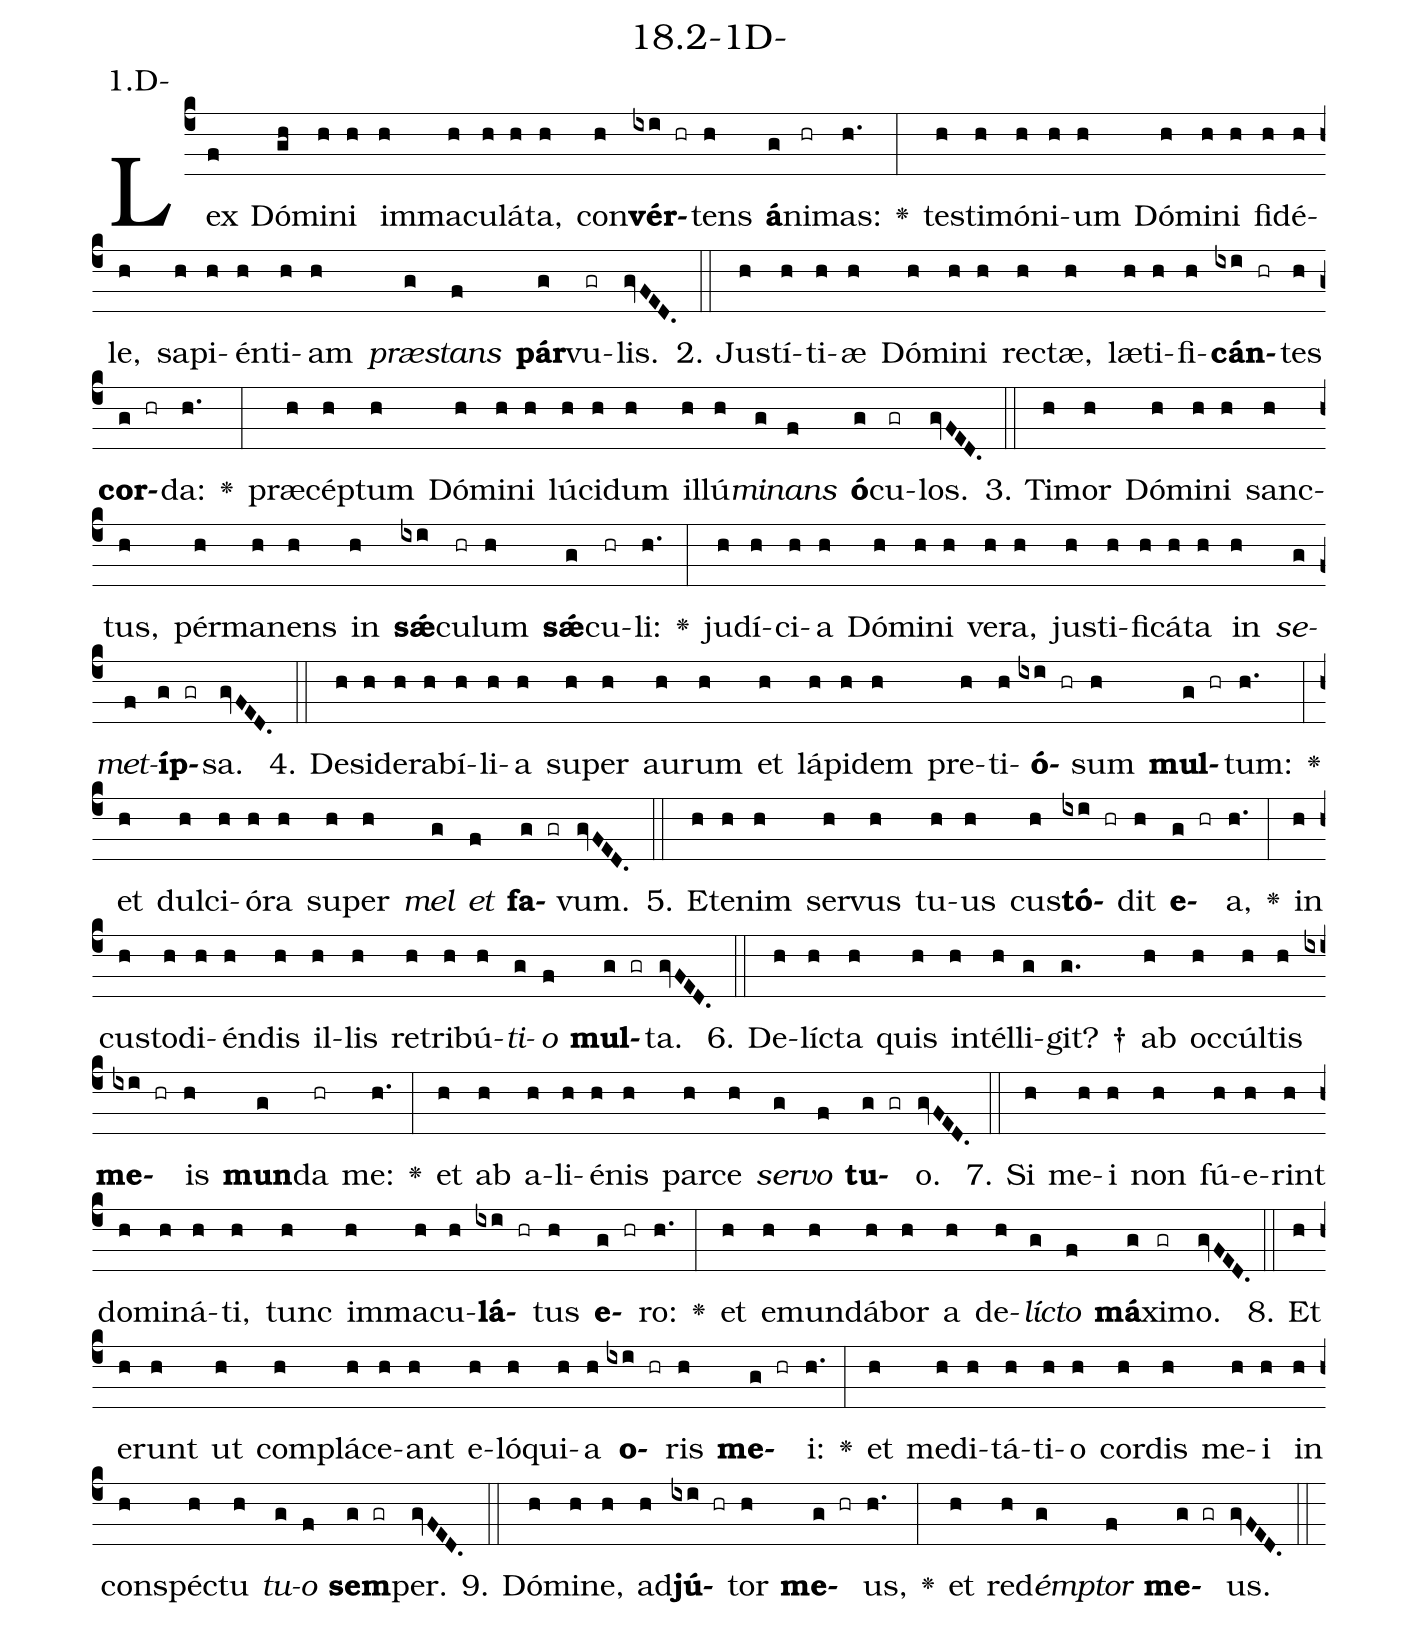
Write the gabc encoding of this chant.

name: 18.2-1D-;
annotation: 1.D-;
%%
(c4)Lex(f) Dó(gh)mi(h)ni(h) im(h)ma(h)cu(h)lá(h)ta,(h) con(h)<b>vér</b>(ixi hr)tens(h) <b>á</b>(g)ni(hr)mas:(h.) <v>\greheightstar</v>(:) tes(h)ti(h)mó(h)ni(h)um(h) Dó(h)mi(h)ni(h) fi(h)dé(h)le,(h) sa(h)pi(h)én(h)ti(h)am(h) <i>præ</i>(g)<i>stans</i>(f) <b>pár</b>(g)vu(gr)lis.(gvFED.) (::)
2. Jus(h)tí(h)ti(h)æ(h) Dó(h)mi(h)ni(h) rec(h)tæ,(h) læ(h)ti(h)fi(h)<b>cán</b>(ixi hr)tes(h) <b>cor</b>(g hr)da:(h.) <v>\greheightstar</v>(:) præ(h)cép(h)tum(h) Dó(h)mi(h)ni(h) lú(h)ci(h)dum(h) il(h)lú(h)<i>mi</i>(g)<i>nans</i>(f) <b>ó</b>(g)cu(gr)los.(gvFED.) (::)
3. Ti(h)mor(h) Dó(h)mi(h)ni(h) sanc(h)tus,(h) pér(h)ma(h)nens(h) in(h) <b>sǽ</b>(ixi)cu(hr)lum(h) <b>sǽ</b>(g)cu(hr)li:(h.) <v>\greheightstar</v>(:) ju(h)dí(h)ci(h)a(h) Dó(h)mi(h)ni(h) ve(h)ra,(h) jus(h)ti(h)fi(h)cá(h)ta(h) in(h) <i>se</i>(g)<i>met</i>(f)<b>íp</b>(g gr)sa.(gvFED.) (::)
4. De(h)si(h)de(h)ra(h)bí(h)li(h)a(h) su(h)per(h) au(h)rum(h) et(h) lá(h)pi(h)dem(h) pre(h)ti(h)<b>ó</b>(ixi hr)sum(h) <b>mul</b>(g hr)tum:(h.) <v>\greheightstar</v>(:) et(h) dul(h)ci(h)ó(h)ra(h) su(h)per(h) <i>mel</i>(g) <i>et</i>(f) <b>fa</b>(g gr)vum.(gvFED.) (::)
5. Et(h)e(h)nim(h) ser(h)vus(h) tu(h)us(h) cus(h)<b>tó</b>(ixi hr)dit(h) <b>e</b>(g hr)a,(h.) <v>\greheightstar</v>(:) in(h) cus(h)to(h)di(h)én(h)dis(h) il(h)lis(h) re(h)tri(h)bú(h)<i>ti</i>(g)<i>o</i>(f) <b>mul</b>(g gr)ta.(gvFED.) (::)
6. De(h)líc(h)ta(h) quis(h) in(h)tél(h)li(g)git? †(g.) ab(h) oc(h)cúl(h)tis(h) <b>me</b>(ixi hr)is(h) <b>mun</b>(g)da(hr) me:(h.) <v>\greheightstar</v>(:) et(h) ab(h) a(h)li(h)é(h)nis(h) par(h)ce(h) <i>ser</i>(g)<i>vo</i>(f) <b>tu</b>(g gr)o.(gvFED.) (::)
7. Si(h) me(h)i(h) non(h) fú(h)e(h)rint(h) do(h)mi(h)ná(h)ti,(h) tunc(h) im(h)ma(h)cu(h)<b>lá</b>(ixi hr)tus(h) <b>e</b>(g hr)ro:(h.) <v>\greheightstar</v>(:) et(h) e(h)mun(h)dá(h)bor(h) a(h) de(h)<i>líc</i>(g)<i>to</i>(f) <b>má</b>(g)xi(gr)mo.(gvFED.) (::)
8. Et(h) e(h)runt(h) ut(h) com(h)plá(h)ce(h)ant(h) e(h)ló(h)qui(h)a(h) <b>o</b>(ixi hr)ris(h) <b>me</b>(g hr)i:(h.) <v>\greheightstar</v>(:) et(h) me(h)di(h)tá(h)ti(h)o(h) cor(h)dis(h) me(h)i(h) in(h) con(h)spéc(h)tu(h) <i>tu</i>(g)<i>o</i>(f) <b>sem</b>(g gr)per.(gvFED.) (::)
9. Dó(h)mi(h)ne,(h) ad(h)<b>jú</b>(ixi hr)tor(h) <b>me</b>(g hr)us,(h.) <v>\greheightstar</v>(:) et(h) red(h)<i>émp</i>(g)<i>tor</i>(f) <b>me</b>(g gr)us.(gvFED.) (::)
